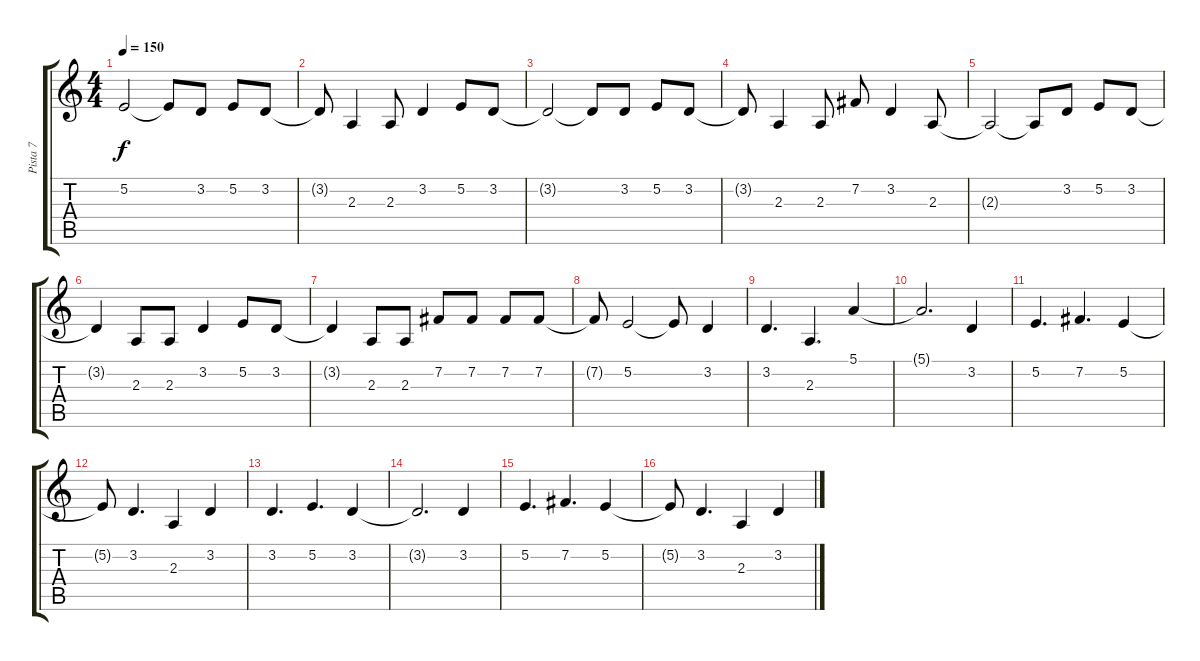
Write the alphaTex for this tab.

\track ("Pista 7" "Pista 7") {instrument electricgrandpiano}
\staff {score tabs}
\tuning (E4 B3 G3 D3 A2 E2) {hide}
\ts (4 4)
\tempo 150
\clef g2
\ks c
5.2{t}.2{dy f} 5.2{t}.8 3.2.8 5.2.8 3.2.8 |
3.2{t}.8 2.3.4 2.3.8 3.2.4 5.2.8 3.2.8 |
3.2{t}.2 3.2{t}.8 3.2.8 5.2.8 3.2.8 |
3.2{t}.8 2.3.4 2.3.8 7.2.8 3.2.4 2.3.8 |
2.3{t}.2 2.3{t}.8 3.2.8 5.2.8 3.2.8 |
3.2{t}.4 2.3.8 2.3.8 3.2.4 5.2.8 3.2.8 |
3.2{t}.4 2.3.8 2.3.8 7.2.8 7.2.8 7.2.8 7.2.8 |
7.2{t}.8 5.2.2 5.2{t}.8 3.2.4 |
3.2.4{d} 2.3.4{d} 5.1.4 |
5.1{t}.2{d} 3.2.4 |
5.2.4{d} 7.2.4{d} 5.2.4 |
5.2{t}.8 3.2.4{d} 2.3.4 3.2.4 |
3.2.4{d} 5.2.4{d} 3.2.4 |
3.2{t}.2{d} 3.2.4 |
5.2.4{d} 7.2.4{d} 5.2.4 |
5.2{t}.8 3.2.4{d} 2.3.4 3.2.4
